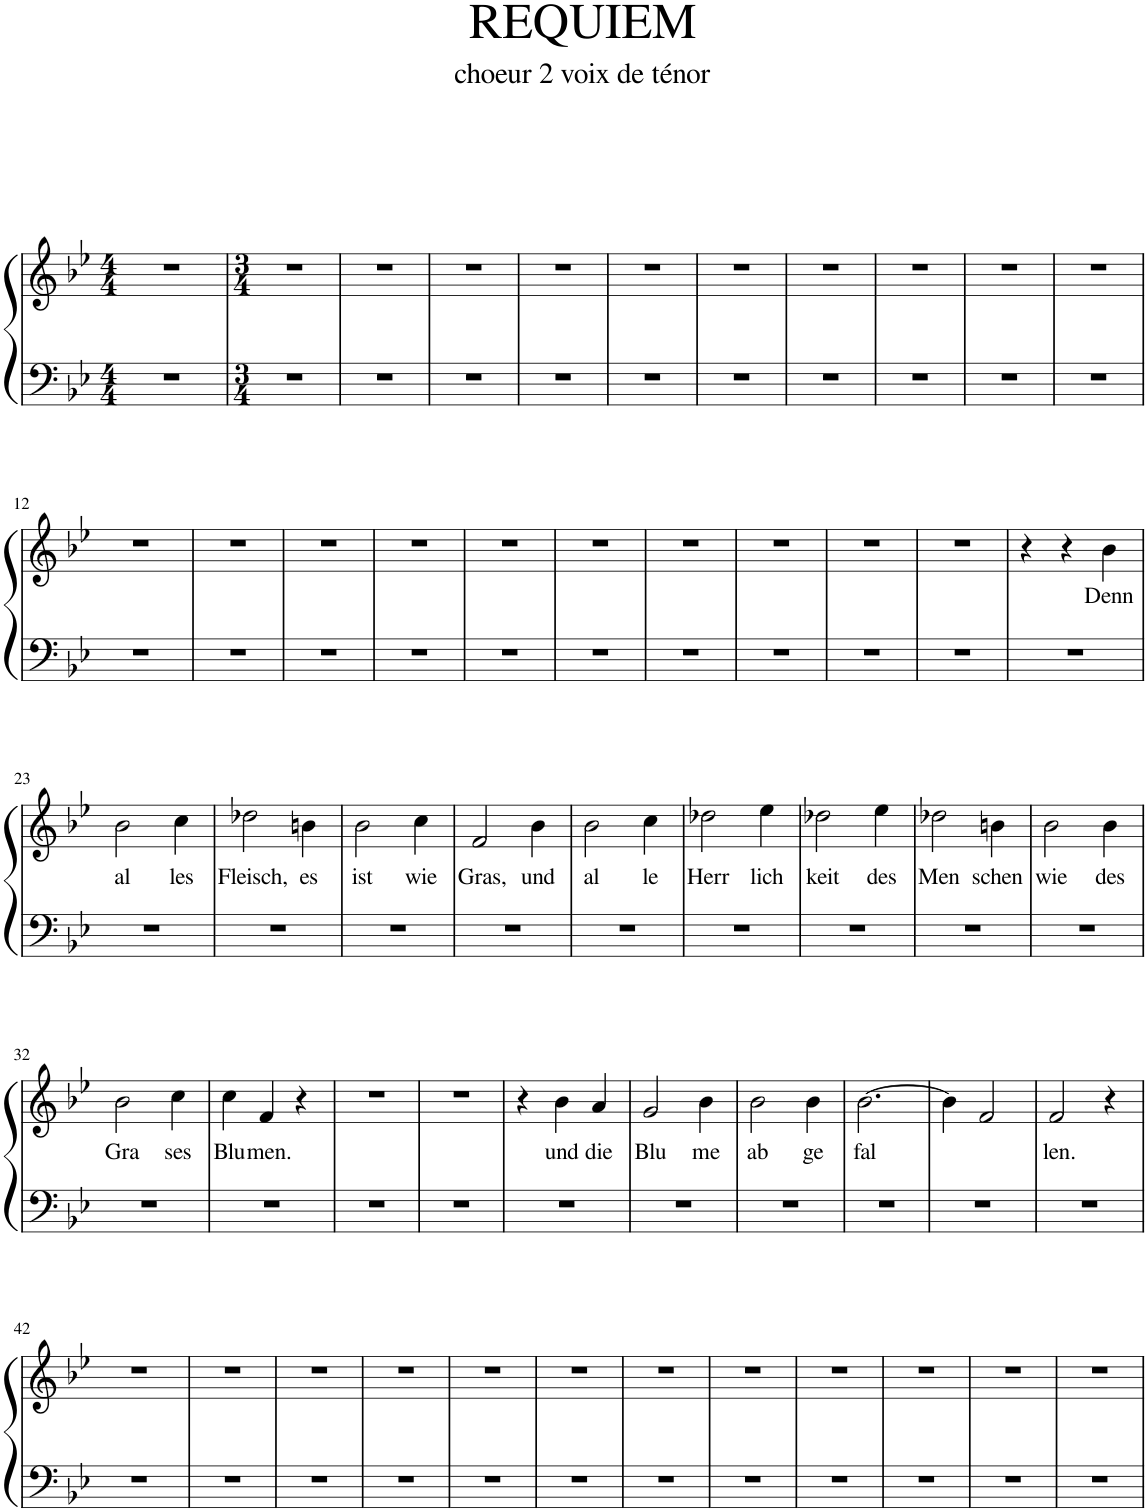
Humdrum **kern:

**kern	**kern	**text
*part1	*part1	*part1
*staff2	*staff1	*staff1
*I"Piano	*	*
*I'Pno.	*	*
*clefF4	*clefG2	*
*k[b-e-]	*k[b-e-]	*
*M4/4	*M4/4	*
=1	=1	=1
1r	1r	.
=2	=2	=2
*M3/4	*M3/4	*
2.r	2.r	.
=3	=3	=3
2.r	2.r	.
=4	=4	=4
2.r	2.r	.
=5	=5	=5
2.r	2.r	.
=6	=6	=6
2.r	2.r	.
=7	=7	=7
2.r	2.r	.
=8	=8	=8
2.r	2.r	.
=9	=9	=9
2.r	2.r	.
=10	=10	=10
2.r	2.r	.
=11	=11	=11
2.r	2.r	.
!!LO:LB:g=z
=12	=12	=12
2.r	2.r	.
=13	=13	=13
2.r	2.r	.
=14	=14	=14
2.r	2.r	.
=15	=15	=15
2.r	2.r	.
=16	=16	=16
2.r	2.r	.
=17	=17	=17
2.r	2.r	.
=18	=18	=18
2.r	2.r	.
=19	=19	=19
2.r	2.r	.
=20	=20	=20
2.r	2.r	.
=21	=21	=21
2.r	2.r	.
=22	=22	=22
2.r	4r	.
.	4r	.
!	!	!LO:LY:b
.	4b-\	Denn
!!LO:LB:g=z
=23	=23	=23
!	!	!LO:LY:b
2.r	2b-\	al
!	!	!LO:LY:b
.	4cc\	les
=24	=24	=24
!	!	!LO:LY:b
2.r	2dd-X\	Fleisch,
!	!	!LO:LY:b
.	4bn\	es
=25	=25	=25
!	!	!LO:LY:b
2.r	2b-\	ist
!	!	!LO:LY:b
.	4cc\	wie
=26	=26	=26
!	!	!LO:LY:b
2.r	2f/	Gras,
!	!	!LO:LY:b
.	4b-\	und
=27	=27	=27
!	!	!LO:LY:b
2.r	2b-\	al
!	!	!LO:LY:b
.	4cc\	le
=28	=28	=28
!	!	!LO:LY:b
2.r	2dd-X\	Herr
!	!	!LO:LY:b
.	4ee-\	lich
=29	=29	=29
!	!	!LO:LY:b
2.r	2dd-X\	keit
!	!	!LO:LY:b
.	4ee-\	des
=30	=30	=30
!	!	!LO:LY:b
2.r	2dd-X\	Men
!	!	!LO:LY:b
.	4bn\	schen
=31	=31	=31
!	!	!LO:LY:b
2.r	2b-\	wie
!	!	!LO:LY:b
.	4b-\	des
!!LO:LB:g=z
=32	=32	=32
!	!	!LO:LY:b
2.r	2b-\	Gra
!	!	!LO:LY:b
.	4cc\	ses
=33	=33	=33
!	!	!LO:LY:b
2.r	4cc\	Blu
!	!	!LO:LY:b
.	4f/	men.
.	4r	.
=34	=34	=34
2.r	2.r	.
=35	=35	=35
2.r	2.r	.
=36	=36	=36
2.r	4r	.
!	!	!LO:LY:b
.	4b-\	und
!	!	!LO:LY:b
.	4a/	die
=37	=37	=37
!	!	!LO:LY:b
2.r	2g/	Blu
!	!	!LO:LY:b
.	4b-\	me
=38	=38	=38
!	!	!LO:LY:b
2.r	2b-\	ab
!	!	!LO:LY:b
.	4b-\	ge
=39	=39	=39
!	!	!LO:LY:b
2.r	[2.b-\	fal
=40	=40	=40
2.r	4b-\]	.
.	2f/	.
=41	=41	=41
!	!	!LO:LY:b
2.r	2f/	len.
.	4r	.
!!LO:LB:g=z
=42	=42	=42
2.r	2.r	.
=43	=43	=43
2.r	2.r	.
=44	=44	=44
2.r	2.r	.
=45	=45	=45
2.r	2.r	.
=46	=46	=46
2.r	2.r	.
=47	=47	=47
2.r	2.r	.
=48	=48	=48
2.r	2.r	.
=49	=49	=49
2.r	2.r	.
=50	=50	=50
2.r	2.r	.
=51	=51	=51
2.r	2.r	.
=52	=52	=52
2.r	2.r	.
=53	=53	=53
2.r	2.r	.
=	=	=
*-	*-	*-
